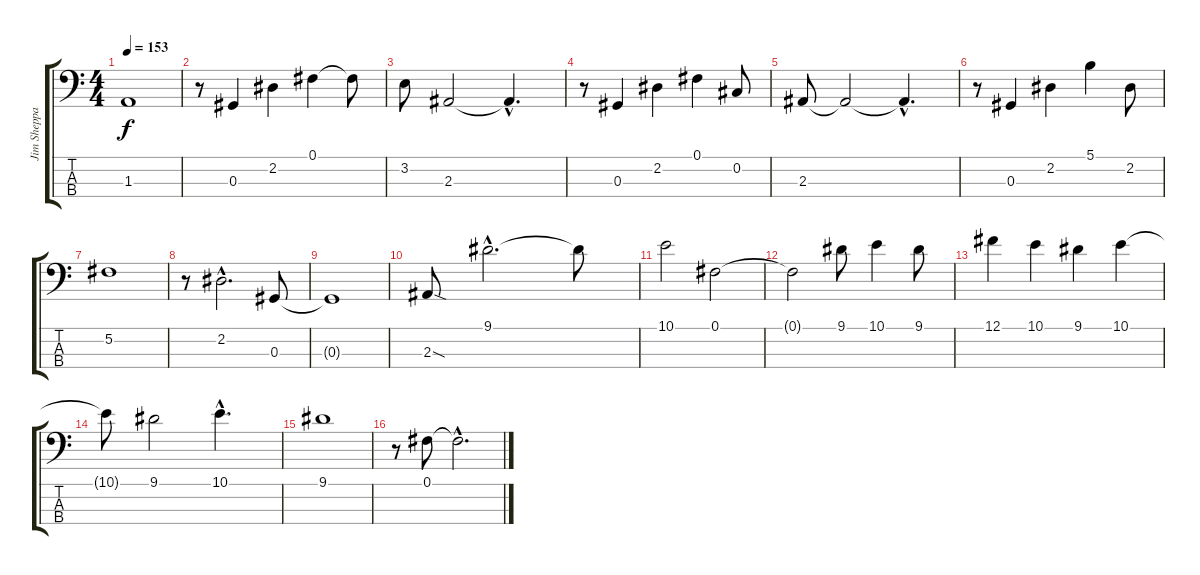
\track ("Jim Sheppard" "Jim Sheppa") {instrument electricbassfinger}
\staff {score tabs}
\tuning (Gb2 Db2 Ab1 Eb1) {hide}
\ts (4 4)
\tempo 153
\clef f4
\ks c
1.3{t}.1{dy f} |
r.8 0.3.4 2.2.4 0.1.4 0.1{t}.8 |
3.2.8 2.3.2 2.3{hac t}.4{d} |
r.8 0.3.4 2.2.4 0.1.4 0.2.8 |
2.3.8 2.3{t}.2 2.3{hac t}.4{d} |
r.8 0.3.4 2.2.4 5.1.4 2.2.8 |
5.2.1 |
r.8 2.2{hac}.2{d} 0.3.8 |
0.3{t}.1 |
2.3{sod}.8 9.1{hac}.2{d} 9.1{t}.8 |
10.1.2 0.1.2 |
0.1{t}.2 9.1.8 10.1.4 9.1.8 |
12.1.4 10.1.4 9.1.4 10.1.4 |
10.1{t}.8 9.1.2 10.1{hac}.4{d} |
9.1.1 |
r.8 0.1.8 0.1{hac t}.2{d}
